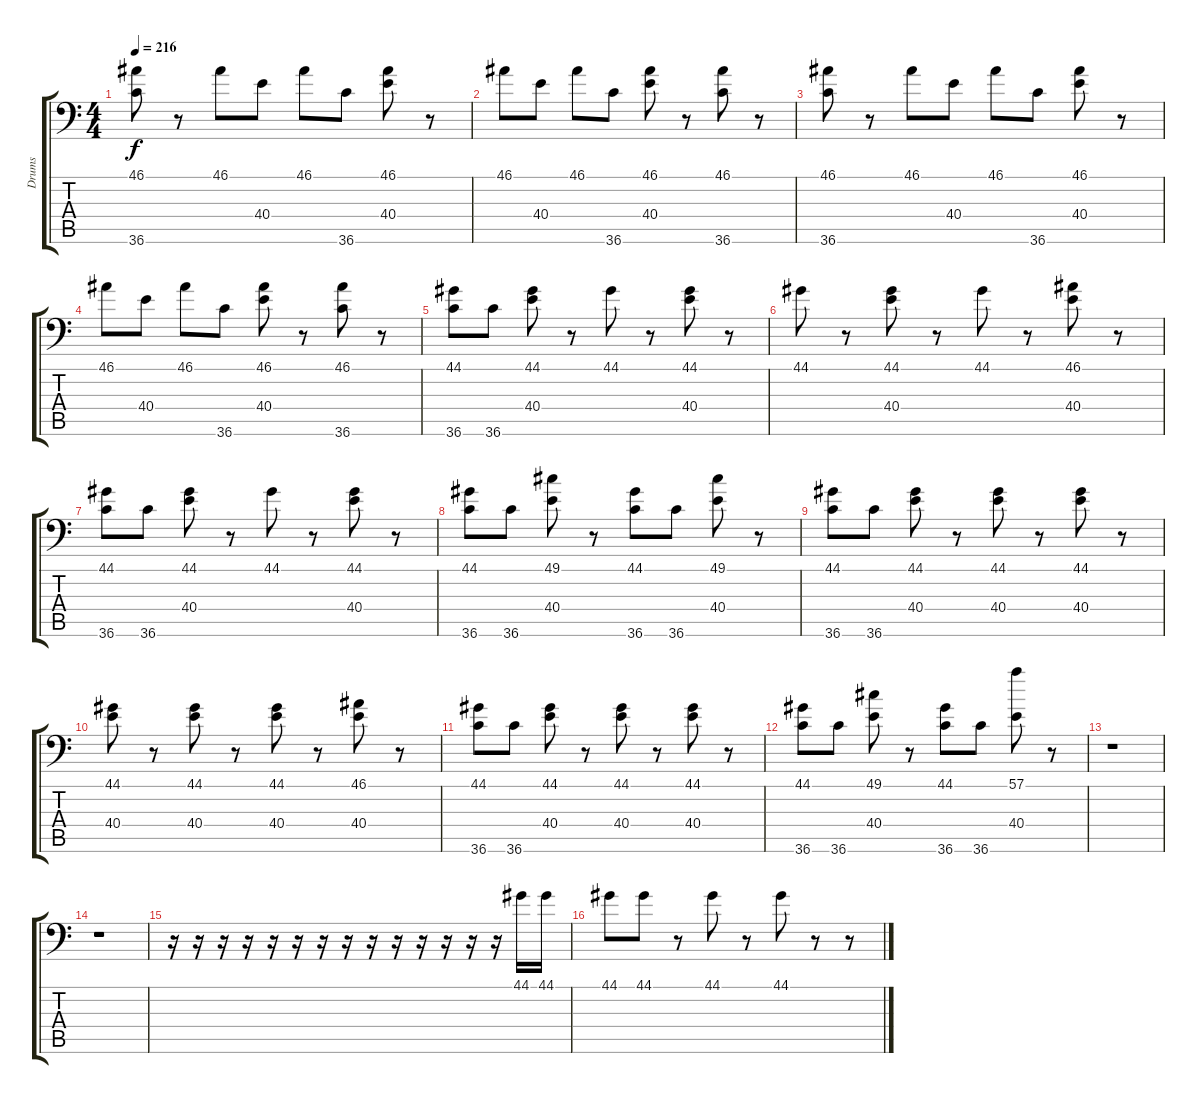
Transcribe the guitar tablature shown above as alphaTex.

\track ("Drums" "Drums") {instrument acousticgrandpiano}
\staff {score tabs}
\tuning (C-1 C-1 C-1 C-1 C-1 C-1) {hide}
\ts (4 4)
\tempo 216
\clef f4
\ks c
(46.1 36.6).8{dy f} r.8 46.1.8 40.4.8 46.1.8 36.6.8 (46.1 40.4).8 r.8 |
46.1.8 40.4.8 46.1.8 36.6.8 (46.1 40.4).8 r.8 (46.1 36.6).8 r.8 |
(46.1 36.6).8 r.8 46.1.8 40.4.8 46.1.8 36.6.8 (46.1 40.4).8 r.8 |
46.1.8 40.4.8 46.1.8 36.6.8 (46.1 40.4).8 r.8 (46.1 36.6).8 r.8 |
(44.1 36.6).8 36.6.8 (44.1 40.4).8 r.8 44.1.8 r.8 (44.1 40.4).8 r.8 |
44.1.8 r.8 (44.1 40.4).8 r.8 44.1.8 r.8 (46.1 40.4).8 r.8 |
(44.1 36.6).8 36.6.8 (44.1 40.4).8 r.8 44.1.8 r.8 (44.1 40.4).8 r.8 |
(44.1 36.6).8 36.6.8 (49.1 40.4).8 r.8 (44.1 36.6).8 36.6.8 (49.1 40.4).8 r.8 |
(44.1 36.6).8 36.6.8 (44.1 40.4).8 r.8 (44.1 40.4).8 r.8 (44.1 40.4).8 r.8 |
(44.1 40.4).8 r.8 (44.1 40.4).8 r.8 (44.1 40.4).8 r.8 (46.1 40.4).8 r.8 |
(44.1 36.6).8 36.6.8 (44.1 40.4).8 r.8 (44.1 40.4).8 r.8 (44.1 40.4).8 r.8 |
(44.1 36.6).8 36.6.8 (49.1 40.4).8 r.8 (44.1 36.6).8 36.6.8 (57.1 40.4).8 r.8 |
r.1 |
r.1 |
r.16 r.16 r.16 r.16 r.16 r.16 r.16 r.16 r.16 r.16 r.16 r.16 r.16 r.16 44.1.16 44.1.16 |
44.1.8 44.1.8 r.8 44.1.8 r.8 44.1.8 r.8 r.8
